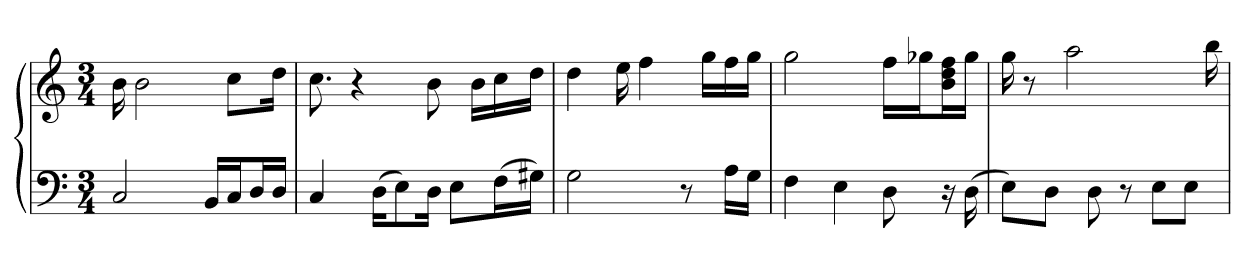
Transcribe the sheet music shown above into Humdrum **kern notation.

**kern	**kern
*part1	*part1
*staff2	*staff1
*clefF4	*clefG2
*k[]	*k[]
*M3/4	*M3/4
=1	=1
2C	16b
.	2b
16BB/LL	.
16C/J	8cc\L
16D/L	.
16D/JJ	16dd\Jk
=2	=2
4C	8.cc
.	4r
(16D\KL	.
8E\)	.
16D\Jk	8b
8E\L	.
.	16b\LL
(16F\L	16cc\
16G#X\JJ)	16dd\JJ
=3	=3
2G	4dd
.	16ee
.	4ff
8r	.
.	16gg\LL
16A\LL	16ff\
16G\JJ	16gg\JJ
=4	=4
4F	2gg
4E	.
8D	16ff\LL
.	16gg-X\J
16r	16b\ 16dd\ 16ff\L
(16D	16gg-\JJ
=5	=5
8E\L)	16gg
.	8r
8D\J	.
.	2aa
8D	.
8r	.
8E\L	.
8E\J	.
.	16bb
=	=
*-	*-
